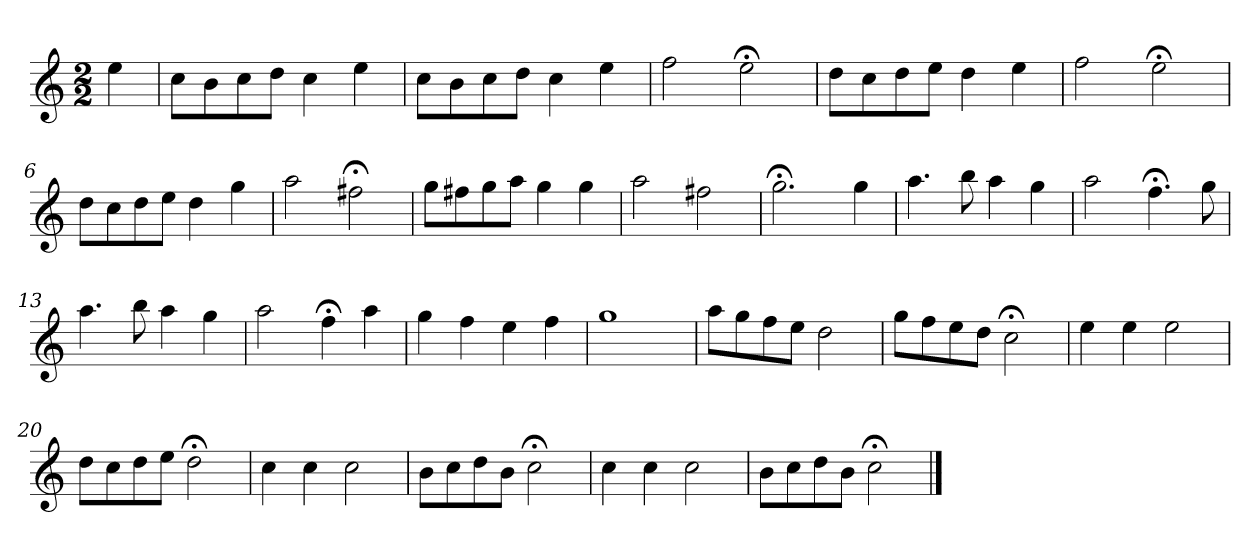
**kern
*part1
*staff1
*k[]
*C:
*M2/2
*MM120
=
4ee
=1
8ccL
8b
8cc
8ddJ
4cc
4ee
=2
8ccL
8b
8cc
8ddJ
4cc
4ee
=3
2ff
2ee;<
=4
8ddL
8cc
8dd
8eeJ
4dd
4ee
=5
2ff
2ee;<
=6
8ddL
8cc
8dd
8eeJ
4dd
4gg
=7
2aa
2ff#X;<
=8
8ggL
8ff#X
8gg
8aaJ
4gg
4gg
=9
2aa
2ff#X
=10
2.gg;<
4gg
=11
4.aa
8bb
4aa
4gg
=12
2aa
4.ff;<
8gg
=13
4.aa
8bb
4aa
4gg
=14
2aa
4ff;<
4aa
=15
4gg
4ff
4ee
4ff
=16
1gg
=17
8aaL
8gg
8ff
8eeJ
2dd
=18
8ggL
8ff
8ee
8ddJ
2cc;<
=19
4ee
4ee
2ee
=20
8ddL
8cc
8dd
8eeJ
2dd;<
=21
4cc
4cc
2cc
=22
8bL
8cc
8dd
8bJ
2cc;<
=23
4cc
4cc
2cc
=24
8bL
8cc
8dd
8bJ
2cc;<
==
*-
